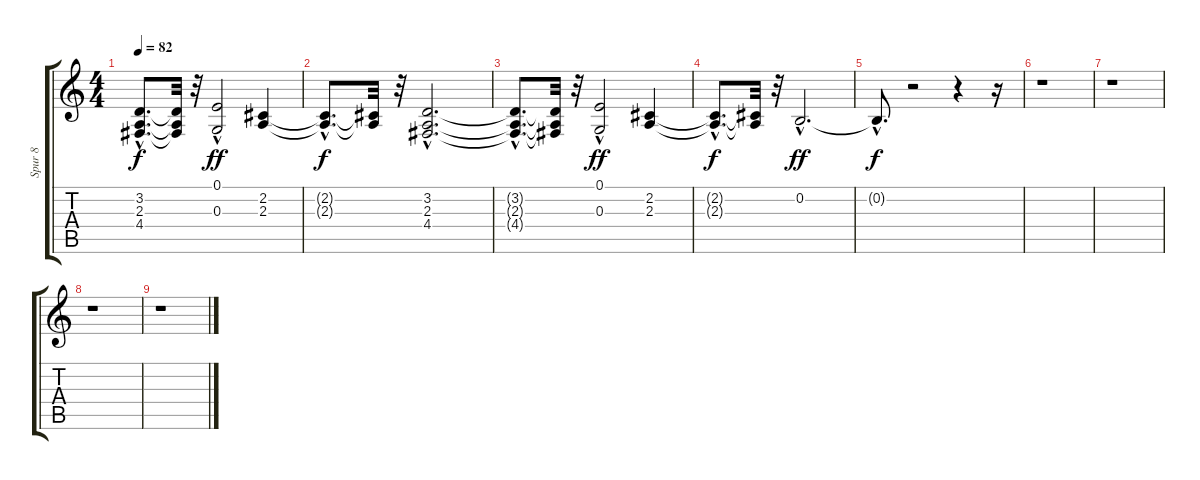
\track ("Spur 8" "Spur 8") {instrument synthstrings1}
\staff {score tabs}
\tuning (E4 B3 G3 D3 A2 E2) {hide}
\ts (4 4)
\tempo 82
\clef g2
\ks c
(3.2{hac t} 2.3{hac t} 4.4{hac t}).8{d dy f} (3.2{t} 2.3{t} 4.4{t}).32 r.32 (0.1{hac} 0.3).2{dy ff} (2.2 2.3).4 |
(2.2{hac t} 2.3{hac t}).8{d dy f} (2.2{t} 2.3{t}).32 r.32 (3.2{hac} 2.3{hac} 4.4{hac}).2{d} |
(3.2{hac t} 2.3{hac t} 4.4{hac t}).8{d} (3.2{t} 2.3{t} 4.4{t}).32 r.32 (0.1{hac} 0.3).2{dy ff} (2.2 2.3).4 |
(2.2{hac t} 2.3{hac t}).8{d dy f} (2.2{t} 2.3{t}).32 r.32 0.2{hac}.2{d dy ff} |
0.2{hac t}.8{d dy f} r.2 r.4 r.16 |
r.1 |
r.1 |
r.1 |
r.1
